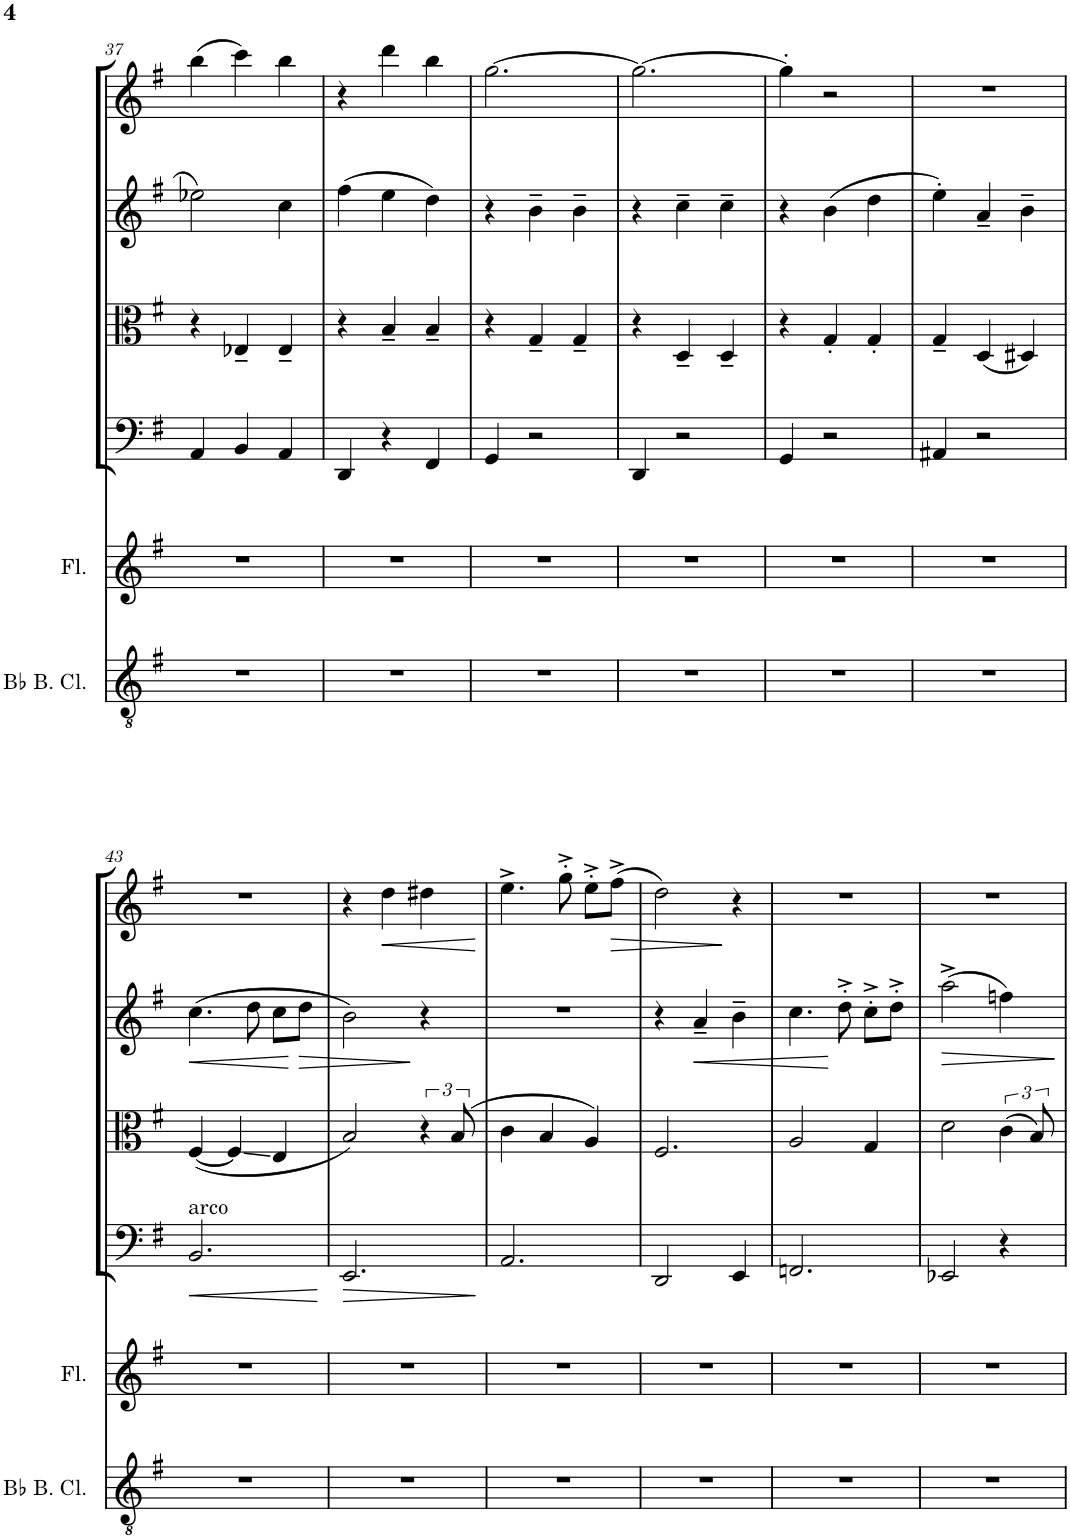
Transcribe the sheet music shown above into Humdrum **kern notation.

**kern	**kern	**kern	**dynam	**kern	**kern	**dynam	**kern	**dynam
*part6	*part5	*part4	*part4	*part3	*part2	*part2	*part1	*part1
*staff6	*staff5	*staff4	*staff4	*staff3	*staff2	*staff2	*staff1	*staff1
*I"Bb Bass Clarinet	*I"Flute	*I"Violoncello	*	*I"Viola	*I"Violin II	*	*I"Violin I	*
*I'Bb B. Cl.	*I'Fl.	*I'Vc	*	*I'Vla	*I'Vln	*	*I'Vln	*
!!LO:PB:g=z
*clefGv2	*clefG2	*clefF4	*	*clefC3	*clefG2	*	*clefG2	*
*ITrd8c14	*	*	*	*	*	*	*	*
*k[f#]	*k[f#]	*k[f#]	*	*k[f#]	*k[f#]	*	*k[f#]	*
*M3/4	*M3/4	*M3/4	*	*M3/4	*M3/4	*	*M3/4	*
=37	=37	=37	=37	=37	=37	=37	=37	=37
2.r	2.r	4AA/	.	4r	2ee-X\	.	(4bb\	.
.	.	4BB/	.	4E-X~/	.	.	4ccc\)	.
.	.	4AA/	.	4E-~/	4cc\	.	4bb\	.
=38	=38	=38	=38	=38	=38	=38	=38	=38
2.r	2.r	4DD/	.	4r	(4ff#\	.	4r	.
.	.	4r	.	4B~/	4ee\	.	4ddd\	.
.	.	4FF#/	.	4B~/	4dd\)	.	4bb\	.
=39	=39	=39	=39	=39	=39	=39	=39	=39
2.r	2.r	4GG/	.	4r	4r	.	[2.gg\	.
.	.	2r	.	4G~/	4b~\	.	.	.
.	.	.	.	4G~/	4b~\	.	.	.
=40	=40	=40	=40	=40	=40	=40	=40	=40
2.r	2.r	4DD/	.	4r	4r	.	2.gg\_	.
.	.	2r	.	4D~/	4cc~\	.	.	.
.	.	.	.	4D~/	4cc~\	.	.	.
=41	=41	=41	=41	=41	=41	=41	=41	=41
2.r	2.r	4GG/	.	4r	4r	.	4gg'\]	.
.	.	2r	.	4G'/	(4b\	.	2r	.
.	.	.	.	4G'/	4dd\	.	.	.
=42	=42	=42	=42	=42	=42	=42	=42	=42
2.r	2.r	4AA#X/	.	4G~/	4ee'\)	.	2.r	.
.	.	2r	.	(4D/	4a~/	.	.	.
.	.	.	.	4D#X/)	4b~\	.	.	.
!!LO:LB:g=z
=43	=43	=43	=43	=43	=43	=43	=43	=43
!	!	!LO:TX:a:t=arco	!	!	!	!	!	!
!	!	!	!LO:HP:b	!	!	!LO:HP:b	!	!
2.r	2.r	2.BB/	<	([4F#/	(4.cc\	<	2.r	.
.	.	.	.	4F#/]	.	.	.	.
.	.	.	.	.	8dd\	.	.	.
.	.	.	.	4E/	8cc\L	.	.	.
!	!	!	!	!	!	!LO:HP:n=1:b	!	!
.	.	.	.	.	8dd\J	[ >	.	.
.	.	.	[	.	.	.	.	.
=44	=44	=44	=44	=44	=44	=44	=44	=44
!	!	!	!LO:HP:b	!	!	!	!	!
2.r	2.r	2.EE/	>	2B/)	2b\)	.	4r	.
!	!	!	!	!	!	!	!	!LO:HP:b
.	.	.	.	.	.	.	4dd\	<
.	.	.	.	6r	4r	]	4dd#X\	.
.	.	.	.	(12B/	.	.	.	.
.	.	.	]	.	.	.	.	[
=45	=45	=45	=45	=45	=45	=45	=45	=45
2.r	2.r	2.AA/	.	4c\	2.r	.	4.ee^\	.
.	.	.	.	4B/	.	.	.	.
.	.	.	.	.	.	.	8gg'^\	.
.	.	.	.	4A/)	.	.	8ee'^\L	.
!	!	!	!	!	!	!	!	!LO:HP:b
.	.	.	.	.	.	.	(8ff#^\J	>
=46	=46	=46	=46	=46	=46	=46	=46	=46
2.r	2.r	2DD/	.	2.F#/	4r	.	2dd\)	.
!	!	!	!	!	!	!LO:HP:b	!	!
.	.	.	.	.	4a~/	<	.	.
.	.	4EE/	.	.	4b~\	.	4r	]
=47	=47	=47	=47	=47	=47	=47	=47	=47
2.r	2.r	2.FFn/	.	2A/	4.cc\	.	2.r	.
.	.	.	.	.	8dd'^\	[	.	.
.	.	.	.	4G/	8cc'^\L	.	.	.
.	.	.	.	.	8dd'^\J	.	.	.
=48	=48	=48	=48	=48	=48	=48	=48	=48
!	!	!	!	!	!	!LO:HP:b	!	!
2.r	2.r	2EE-X/	.	2d\	(2aa^\	>	2.r	.
.	.	4r	.	(6c\	4ffn\)	.	.	.
.	.	.	.	12B/)	.	.	.	.
.	.	.	.	.	.	]	.	.
=	=	=	=	=	=	=	=	=
*-	*-	*-	*-	*-	*-	*-	*-	*-
